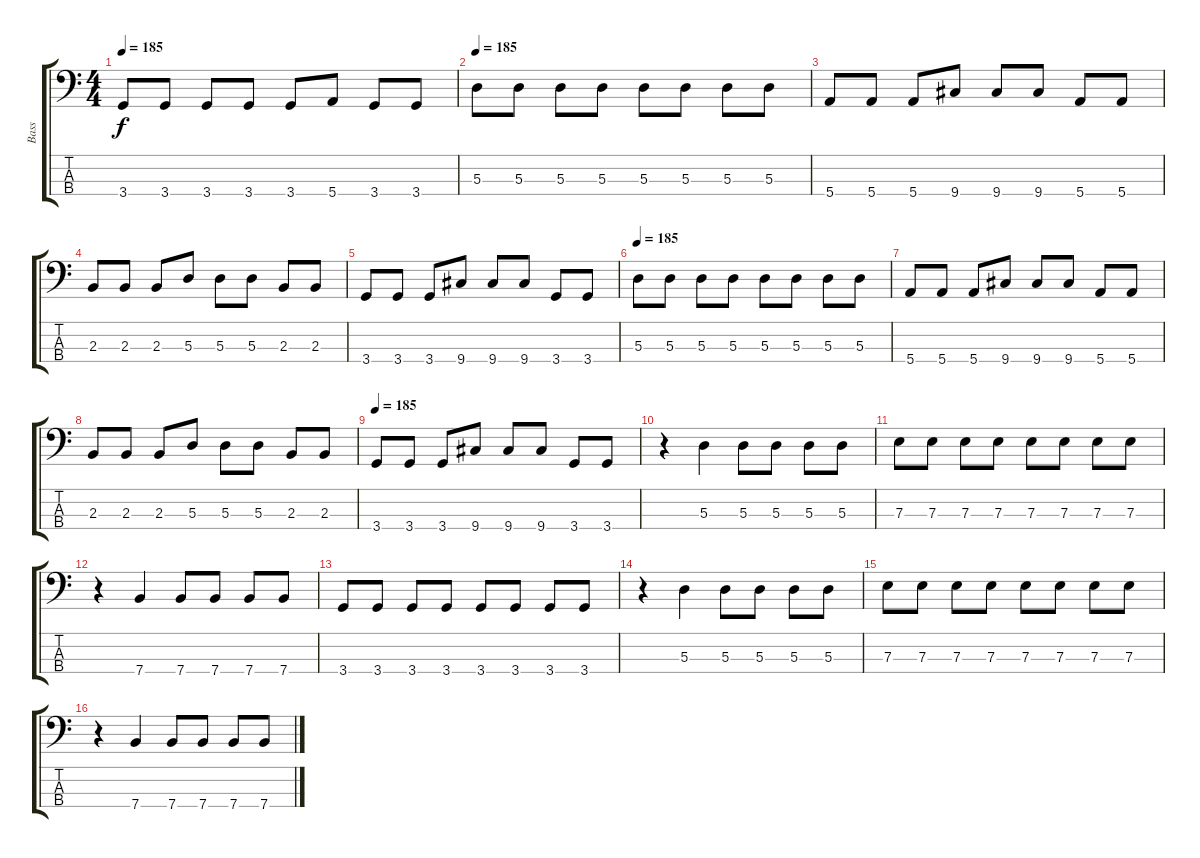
\track ("Bass" "Bass") {instrument electricbassfinger}
\staff {score tabs}
\tuning (G2 D2 A1 E1) {hide}
\ts (4 4)
\tempo 185
\clef f4
\ks c
3.4.8{dy f} 3.4.8 3.4.8 3.4.8 3.4.8 5.4.8 3.4.8 3.4.8 |
\tempo 185
5.3.8 5.3.8 5.3.8 5.3.8 5.3.8 5.3.8 5.3.8 5.3.8 |
5.4.8 5.4.8 5.4.8 9.4.8 9.4.8 9.4.8 5.4.8 5.4.8 |
2.3.8 2.3.8 2.3.8 5.3.8 5.3.8 5.3.8 2.3.8 2.3.8 |
3.4.8 3.4.8 3.4.8 9.4.8 9.4.8 9.4.8 3.4.8 3.4.8 |
\tempo 185
5.3.8 5.3.8 5.3.8 5.3.8 5.3.8 5.3.8 5.3.8 5.3.8 |
5.4.8 5.4.8 5.4.8 9.4.8 9.4.8 9.4.8 5.4.8 5.4.8 |
2.3.8 2.3.8 2.3.8 5.3.8 5.3.8 5.3.8 2.3.8 2.3.8 |
\tempo 185
3.4.8 3.4.8 3.4.8 9.4.8 9.4.8 9.4.8 3.4.8 3.4.8 |
r.4 5.3.4 5.3.8 5.3.8 5.3.8 5.3.8 |
7.3.8 7.3.8 7.3.8 7.3.8 7.3.8 7.3.8 7.3.8 7.3.8 |
r.4 7.4.4 7.4.8 7.4.8 7.4.8 7.4.8 |
3.4.8 3.4.8 3.4.8 3.4.8 3.4.8 3.4.8 3.4.8 3.4.8 |
r.4 5.3.4 5.3.8 5.3.8 5.3.8 5.3.8 |
7.3.8 7.3.8 7.3.8 7.3.8 7.3.8 7.3.8 7.3.8 7.3.8 |
r.4 7.4.4 7.4.8 7.4.8 7.4.8 7.4.8
